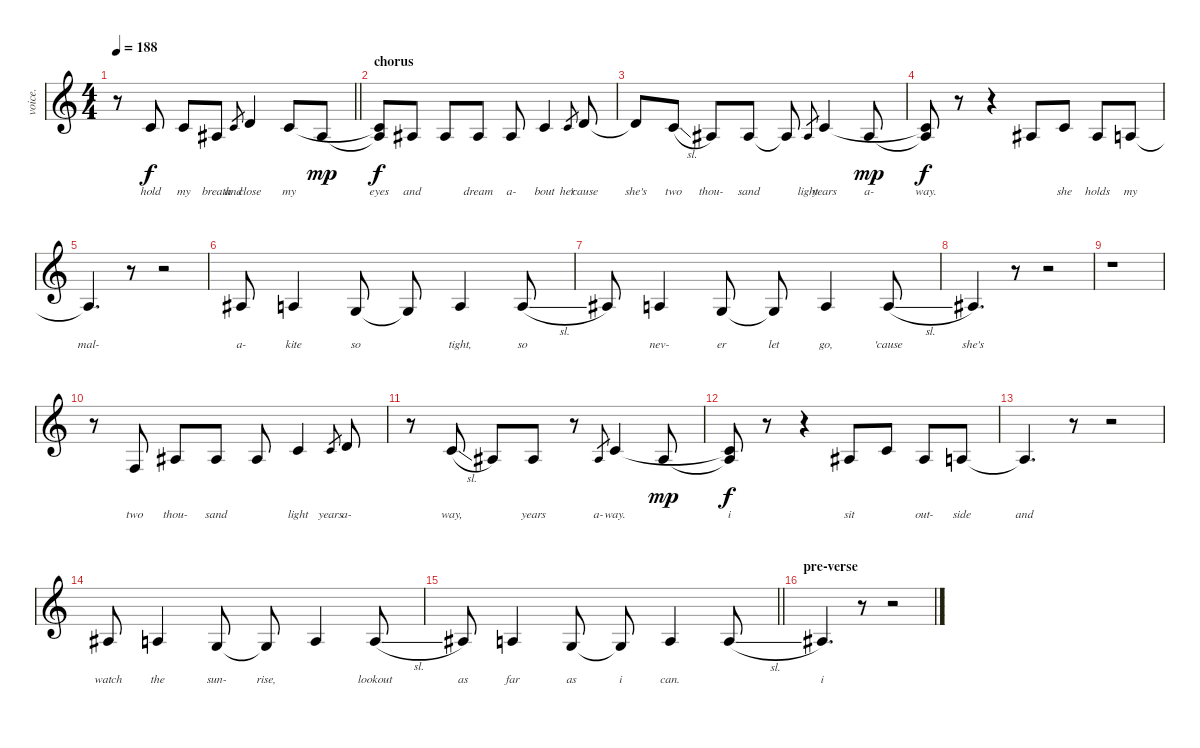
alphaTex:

\track ("voice." "voice.") {instrument tuba}
\staff {score}
\tuning (Eb4 Bb3 Gb3 Db3 Ab2 Eb2) {hide}
\ts (4 4)
\tempo 188
\clef g2
\barLineRight lightlight
\ks c
r.8{dy f} 2.2.8{lyrics (0 "hold") lyrics (1 "") lyrics (2 "") lyrics (3 "") lyrics (4 "")} 2.2.8{lyrics (0 "my") lyrics (1 "") lyrics (2 "") lyrics (3 "") lyrics (4 "")} 0.2.8{lyrics (0 "breath") lyrics (1 "") lyrics (2 "") lyrics (3 "") lyrics (4 "")} 2.2.8{lyrics (0 "and") lyrics (1 "") lyrics (2 "") lyrics (3 "") lyrics (4 "") gr} 4.2.4{lyrics (0 "close") lyrics (1 "") lyrics (2 "") lyrics (3 "") lyrics (4 "")} 2.2.8{lyrics (0 "my") lyrics (1 "") lyrics (2 "") lyrics (3 "") lyrics (4 "")} 4.3.8{lyrics (0 "") lyrics (1 "") lyrics (2 "") lyrics (3 "") lyrics (4 "") dy mp} |
\section ("" "chorus")
(2.2{t} 4.3{t}).8{lyrics (0 "eyes") lyrics (1 "") lyrics (2 "") lyrics (3 "") lyrics (4 "") dy f} 4.3.8{lyrics (0 "and") lyrics (1 "") lyrics (2 "") lyrics (3 "") lyrics (4 "")} 4.3.8{lyrics (0 "") lyrics (1 "") lyrics (2 "") lyrics (3 "") lyrics (4 "")} 4.3.8{lyrics (0 "dream") lyrics (1 "") lyrics (2 "") lyrics (3 "") lyrics (4 "")} 4.3.8{lyrics (0 "a-") lyrics (1 "") lyrics (2 "") lyrics (3 "") lyrics (4 "")} 6.3.4{lyrics (0 "bout") lyrics (1 "") lyrics (2 "") lyrics (3 "") lyrics (4 "")} 2.2.8{lyrics (0 "her") lyrics (1 "") lyrics (2 "") lyrics (3 "") lyrics (4 "") gr} 4.2.8{lyrics (0 "'cause") lyrics (1 "") lyrics (2 "") lyrics (3 "") lyrics (4 "")} |
4.2{t}.8{lyrics (0 "she's") lyrics (1 "") lyrics (2 "") lyrics (3 "") lyrics (4 "")} 2.2{sl}.8{lyrics (0 "two") lyrics (1 "") lyrics (2 "") lyrics (3 "") lyrics (4 "")} 0.2.8{lyrics (0 "thou-") lyrics (1 "") lyrics (2 "") lyrics (3 "") lyrics (4 "")} 0.2.8{lyrics (0 "sand") lyrics (1 "") lyrics (2 "") lyrics (3 "") lyrics (4 "")} 0.2{t}.8{lyrics (0 "") lyrics (1 "") lyrics (2 "") lyrics (3 "") lyrics (4 "")} 0.2.8{lyrics (0 "light") lyrics (1 "") lyrics (2 "") lyrics (3 "") lyrics (4 "") gr} 2.2.4{lyrics (0 "years") lyrics (1 "") lyrics (2 "") lyrics (3 "") lyrics (4 "")} 4.3.8{lyrics (0 "a-") lyrics (1 "") lyrics (2 "") lyrics (3 "") lyrics (4 "") dy mp} |
(2.2{t} 4.3{t}).8{lyrics (0 "way.") lyrics (1 "") lyrics (2 "") lyrics (3 "") lyrics (4 "") dy f} r.8 r.4 4.3.8{lyrics (0 "") lyrics (1 "") lyrics (2 "") lyrics (3 "") lyrics (4 "")} 6.3.8{lyrics (0 "she") lyrics (1 "") lyrics (2 "") lyrics (3 "") lyrics (4 "")} 4.3.8{lyrics (0 "holds") lyrics (1 "") lyrics (2 "") lyrics (3 "") lyrics (4 "")} 3.3.8{lyrics (0 "my") lyrics (1 "") lyrics (2 "") lyrics (3 "") lyrics (4 "")} |
3.3{t}.4{d lyrics (0 "mal-") lyrics (1 "") lyrics (2 "") lyrics (3 "") lyrics (4 "")} r.8 r.2 |
4.3.8{lyrics (0 "a-") lyrics (1 "") lyrics (2 "") lyrics (3 "") lyrics (4 "")} 3.3.4{lyrics (0 "kite") lyrics (1 "") lyrics (2 "") lyrics (3 "") lyrics (4 "")} 1.3.8{lyrics (0 "so") lyrics (1 "") lyrics (2 "") lyrics (3 "") lyrics (4 "")} 1.3{t}.8{lyrics (0 "") lyrics (1 "") lyrics (2 "") lyrics (3 "") lyrics (4 "")} 3.3.4{lyrics (0 "tight,") lyrics (1 "") lyrics (2 "") lyrics (3 "") lyrics (4 "")} 3.3{sl}.8{lyrics (0 "so") lyrics (1 "") lyrics (2 "") lyrics (3 "") lyrics (4 "")} |
4.3.8{lyrics (0 "") lyrics (1 "") lyrics (2 "") lyrics (3 "") lyrics (4 "")} 3.3.4{lyrics (0 "nev-") lyrics (1 "") lyrics (2 "") lyrics (3 "") lyrics (4 "")} 1.3.8{lyrics (0 "er") lyrics (1 "") lyrics (2 "") lyrics (3 "") lyrics (4 "")} 1.3{t}.8{lyrics (0 "let") lyrics (1 "") lyrics (2 "") lyrics (3 "") lyrics (4 "")} 3.3.4{lyrics (0 "go,") lyrics (1 "") lyrics (2 "") lyrics (3 "") lyrics (4 "")} 3.3{sl}.8{lyrics (0 "'cause") lyrics (1 "") lyrics (2 "") lyrics (3 "") lyrics (4 "")} |
4.3.4{d lyrics (0 "she's") lyrics (1 "") lyrics (2 "") lyrics (3 "") lyrics (4 "")} r.8 r.2 |
r.1 |
r.8 4.4.8{lyrics (0 "two") lyrics (1 "") lyrics (2 "") lyrics (3 "") lyrics (4 "")} 4.3.8{lyrics (0 "thou-") lyrics (1 "") lyrics (2 "") lyrics (3 "") lyrics (4 "")} 4.3.8{lyrics (0 "sand") lyrics (1 "") lyrics (2 "") lyrics (3 "") lyrics (4 "")} 4.3.8{lyrics (0 "") lyrics (1 "") lyrics (2 "") lyrics (3 "") lyrics (4 "")} 6.3.4{lyrics (0 "light") lyrics (1 "") lyrics (2 "") lyrics (3 "") lyrics (4 "")} 2.2.8{lyrics (0 "years") lyrics (1 "") lyrics (2 "") lyrics (3 "") lyrics (4 "") gr} 4.2.8{lyrics (0 "a-") lyrics (1 "") lyrics (2 "") lyrics (3 "") lyrics (4 "")} |
r.8 2.2{sl}.8{lyrics (0 "way,") lyrics (1 "") lyrics (2 "") lyrics (3 "") lyrics (4 "")} 0.2.8{lyrics (0 "") lyrics (1 "") lyrics (2 "") lyrics (3 "") lyrics (4 "")} 0.2.8{lyrics (0 "years") lyrics (1 "") lyrics (2 "") lyrics (3 "") lyrics (4 "")} r.8 0.2.8{lyrics (0 "a-") lyrics (1 "") lyrics (2 "") lyrics (3 "") lyrics (4 "") gr} 2.2.4{lyrics (0 "way.") lyrics (1 "") lyrics (2 "") lyrics (3 "") lyrics (4 "")} 4.3.8{lyrics (0 "") lyrics (1 "") lyrics (2 "") lyrics (3 "") lyrics (4 "") dy mp} |
(2.2{t} 4.3{t}).8{lyrics (0 "i") lyrics (1 "") lyrics (2 "") lyrics (3 "") lyrics (4 "") dy f} r.8 r.4 4.3.8{lyrics (0 "sit") lyrics (1 "") lyrics (2 "") lyrics (3 "") lyrics (4 "")} 6.3.8{lyrics (0 "") lyrics (1 "") lyrics (2 "") lyrics (3 "") lyrics (4 "")} 4.3.8{lyrics (0 "out-") lyrics (1 "") lyrics (2 "") lyrics (3 "") lyrics (4 "")} 3.3.8{lyrics (0 "side") lyrics (1 "") lyrics (2 "") lyrics (3 "") lyrics (4 "")} |
3.3{t}.4{d lyrics (0 "and") lyrics (1 "") lyrics (2 "") lyrics (3 "") lyrics (4 "")} r.8 r.2 |
4.3.8{lyrics (0 "watch") lyrics (1 "") lyrics (2 "") lyrics (3 "") lyrics (4 "")} 3.3.4{lyrics (0 "the") lyrics (1 "") lyrics (2 "") lyrics (3 "") lyrics (4 "")} 1.3.8{lyrics (0 "sun-") lyrics (1 "") lyrics (2 "") lyrics (3 "") lyrics (4 "")} 1.3{t}.8{lyrics (0 "rise,") lyrics (1 "") lyrics (2 "") lyrics (3 "") lyrics (4 "")} 3.3.4{lyrics (0 "") lyrics (1 "") lyrics (2 "") lyrics (3 "") lyrics (4 "")} 3.3{sl}.8{lyrics (0 "lookout") lyrics (1 "") lyrics (2 "") lyrics (3 "") lyrics (4 "")} |
\barLineRight lightlight
4.3.8{lyrics (0 "as") lyrics (1 "") lyrics (2 "") lyrics (3 "") lyrics (4 "")} 3.3.4{lyrics (0 "far") lyrics (1 "") lyrics (2 "") lyrics (3 "") lyrics (4 "")} 1.3.8{lyrics (0 "as") lyrics (1 "") lyrics (2 "") lyrics (3 "") lyrics (4 "")} 1.3{t}.8{lyrics (0 "i") lyrics (1 "") lyrics (2 "") lyrics (3 "") lyrics (4 "")} 3.3.4{lyrics (0 "can.") lyrics (1 "") lyrics (2 "") lyrics (3 "") lyrics (4 "")} 3.3{sl}.8{lyrics (0 "") lyrics (1 "") lyrics (2 "") lyrics (3 "") lyrics (4 "")} |
\section ("" "pre-verse")
4.3.4{d lyrics (0 "i") lyrics (1 "") lyrics (2 "") lyrics (3 "") lyrics (4 "")} r.8 r.2
